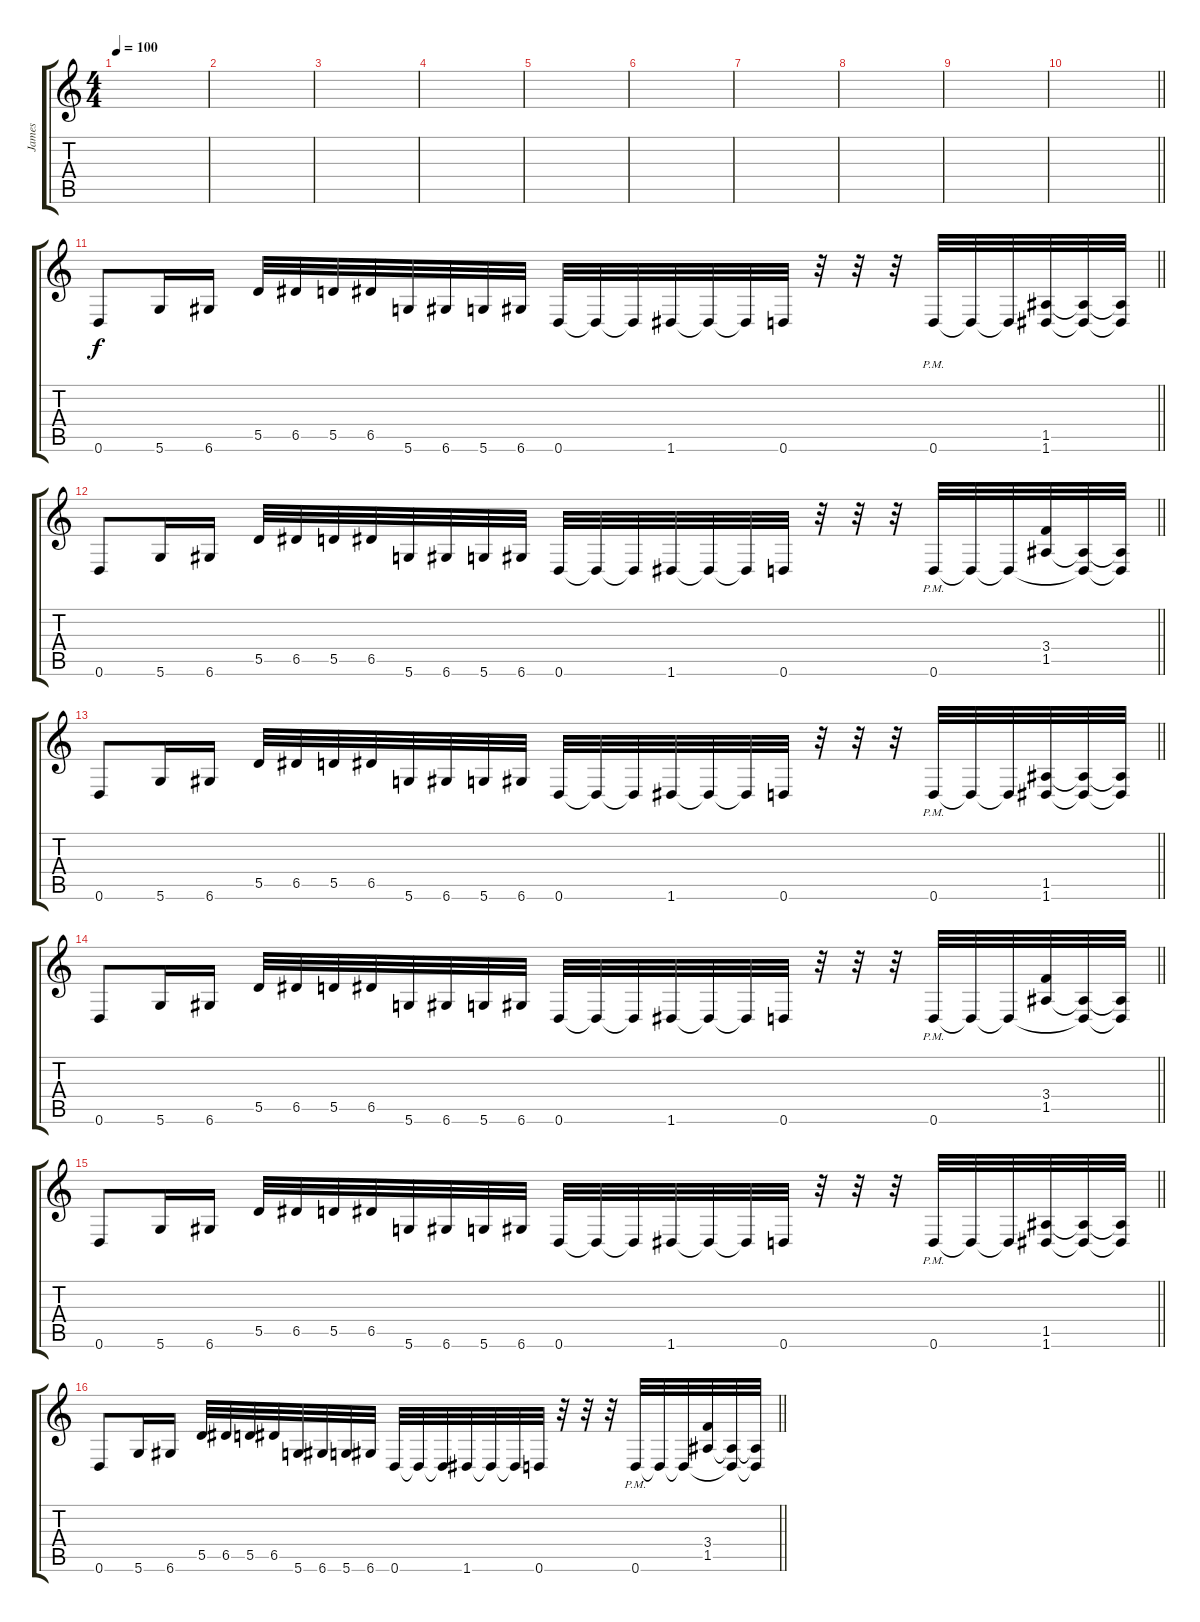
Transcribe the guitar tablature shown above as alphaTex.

\track ("James" "James") {instrument distortionguitar}
\staff {score tabs}
\tuning (D4 B3 G3 D3 A2 D2) {hide}
\ts (4 4)
\tempo 100
\clef g2
\ks c
|
|
|
|
|
|
|
|
|
\barLineRight lightlight
|
\barLineRight lightlight
0.6.8 5.6.16 6.6.16 5.5.32 6.5.32 5.5.32 6.5.32 5.6.32 6.6.32 5.6.32 6.6.32 0.6.32 0.6{t}.32 0.6{t}.32 1.6.32 1.6{t}.32 1.6{t}.32 0.6.32 r.32 r.32 r.32 0.6{pm}.32 0.6{t}.32 0.6{t}.32 (1.5 1.6).32 (1.5{t} 1.6{t}).32 (1.5{t} 1.6{t}).32 |
\barLineRight lightlight
0.6.8 5.6.16 6.6.16 5.5.32 6.5.32 5.5.32 6.5.32 5.6.32 6.6.32 5.6.32 6.6.32 0.6.32 0.6{t}.32 0.6{t}.32 1.6.32 1.6{t}.32 1.6{t}.32 0.6.32 r.32 r.32 r.32 0.6{pm}.32 0.6{t}.32 0.6{t}.32 (3.4 1.5).32 (1.5{t} 0.6{t}).32 (1.5{t} 0.6{t}).32 |
\barLineRight lightlight
0.6.8 5.6.16 6.6.16 5.5.32 6.5.32 5.5.32 6.5.32 5.6.32 6.6.32 5.6.32 6.6.32 0.6.32 0.6{t}.32 0.6{t}.32 1.6.32 1.6{t}.32 1.6{t}.32 0.6.32 r.32 r.32 r.32 0.6{pm}.32 0.6{t}.32 0.6{t}.32 (1.5 1.6).32 (1.5{t} 1.6{t}).32 (1.5{t} 1.6{t}).32 |
\barLineRight lightlight
0.6.8 5.6.16 6.6.16 5.5.32 6.5.32 5.5.32 6.5.32 5.6.32 6.6.32 5.6.32 6.6.32 0.6.32 0.6{t}.32 0.6{t}.32 1.6.32 1.6{t}.32 1.6{t}.32 0.6.32 r.32 r.32 r.32 0.6{pm}.32 0.6{t}.32 0.6{t}.32 (3.4 1.5).32 (1.5{t} 0.6{t}).32 (1.5{t} 0.6{t}).32 |
\barLineRight lightlight
0.6.8 5.6.16 6.6.16 5.5.32 6.5.32 5.5.32 6.5.32 5.6.32 6.6.32 5.6.32 6.6.32 0.6.32 0.6{t}.32 0.6{t}.32 1.6.32 1.6{t}.32 1.6{t}.32 0.6.32 r.32 r.32 r.32 0.6{pm}.32 0.6{t}.32 0.6{t}.32 (1.5 1.6).32 (1.5{t} 1.6{t}).32 (1.5{t} 1.6{t}).32 |
\barLineRight lightlight
0.6.8 5.6.16 6.6.16 5.5.32 6.5.32 5.5.32 6.5.32 5.6.32 6.6.32 5.6.32 6.6.32 0.6.32 0.6{t}.32 0.6{t}.32 1.6.32 1.6{t}.32 1.6{t}.32 0.6.32 r.32 r.32 r.32 0.6{pm}.32 0.6{t}.32 0.6{t}.32 (3.4 1.5).32 (1.5{t} 0.6{t}).32 (1.5{t} 0.6{t}).32
